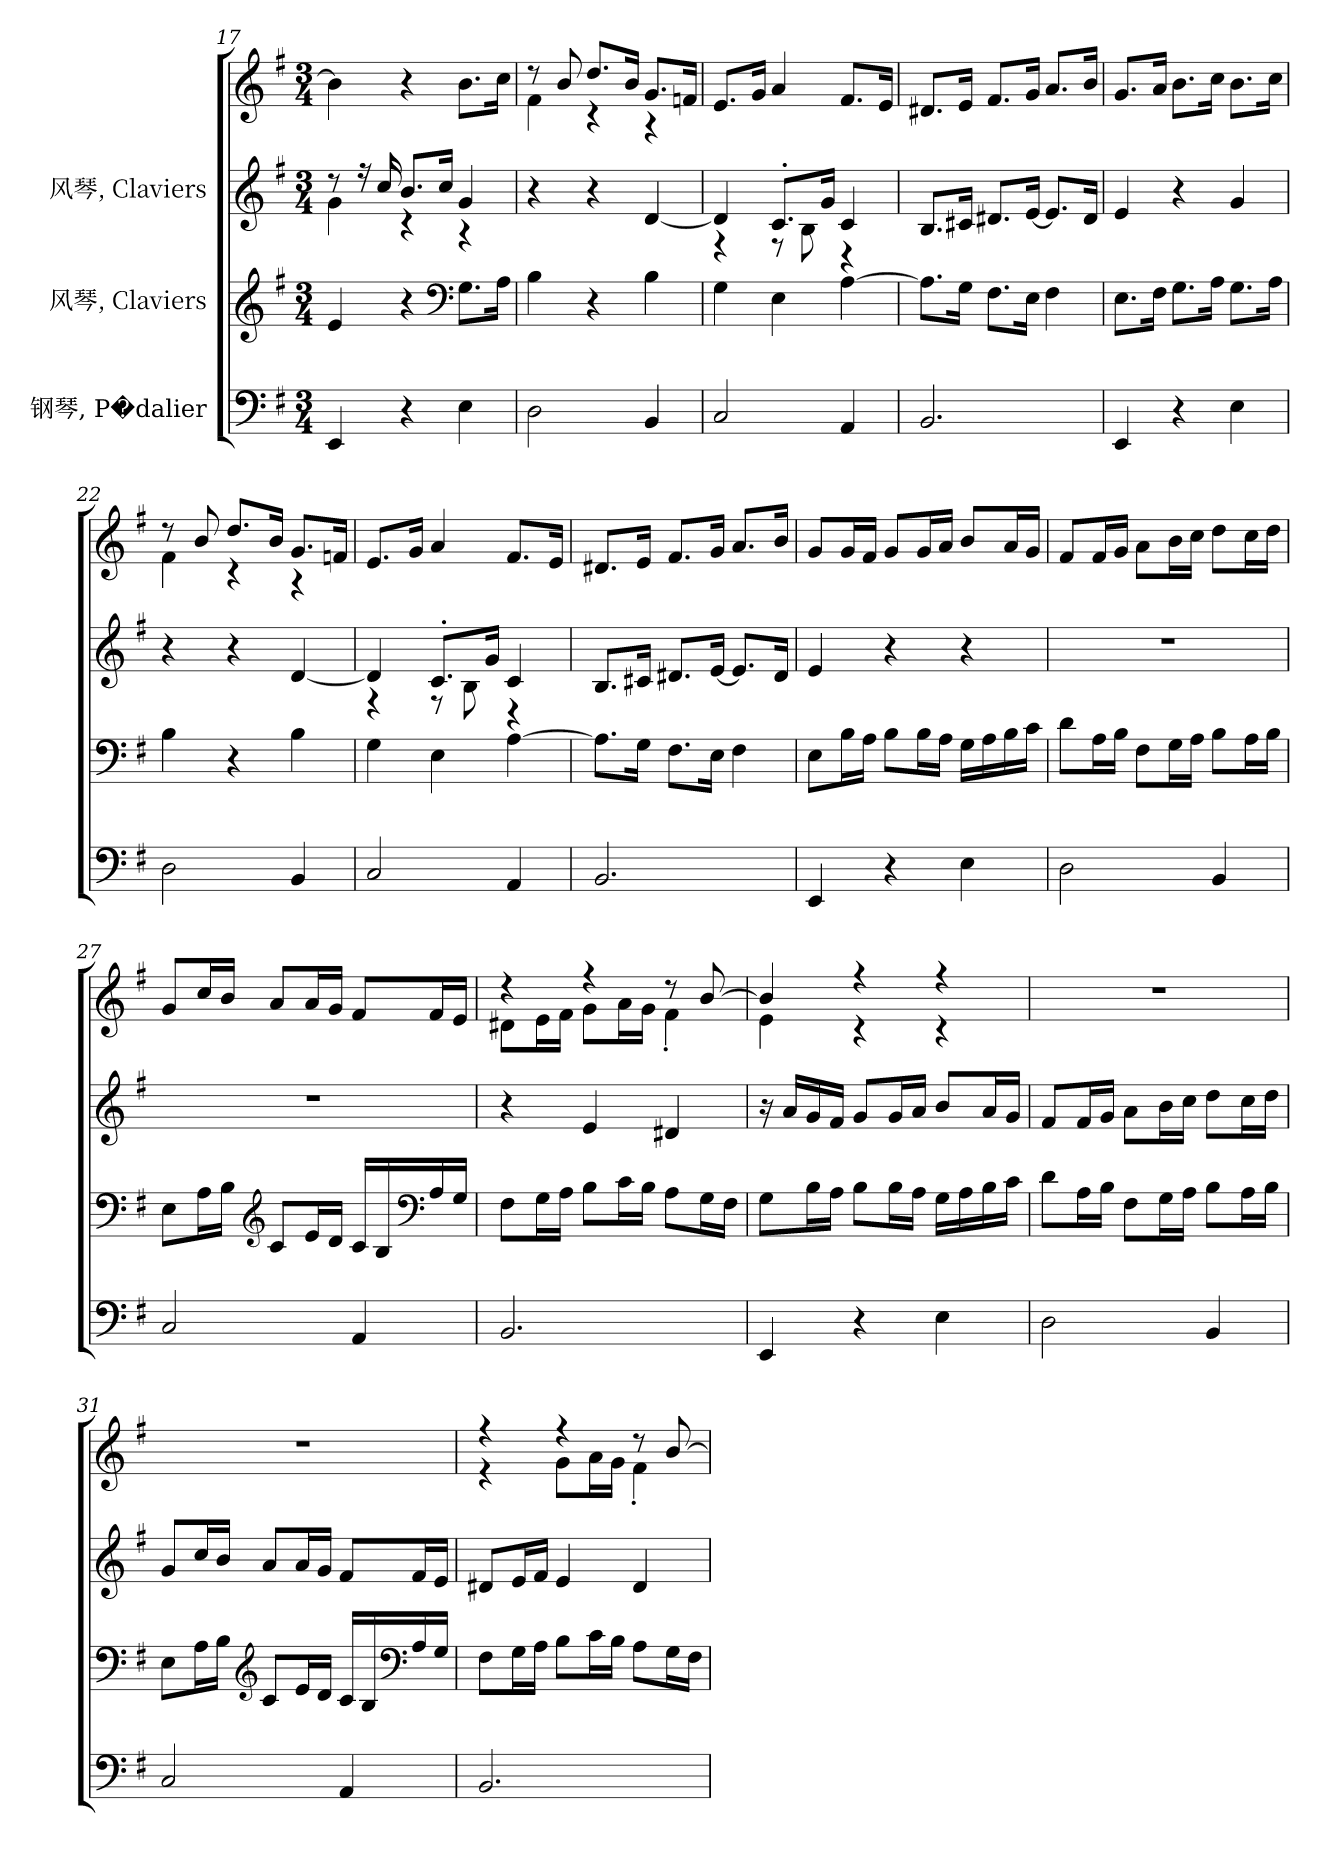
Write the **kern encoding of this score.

**kern	**kern	**kern	**kern
*part3	*part2	*part1	*part1
*staff4	*staff3	*staff2	*staff1
*I"钢琴, P�dalier	*I"风琴, Claviers	*I"风琴, Claviers	*
*clefF4	*clefG2	*clefG2	*clefG2
*k[f#]	*k[f#]	*k[f#]	*k[f#]
*M3/4	*M3/4	*M3/4	*M3/4
=17	=17	=17	=17
*	*	*^	*
4EE/	4e/	8r	4g\	4b\]
.	.	16r	.	.
.	.	16cc/	.	.
4r	4r	8.b/L	4r	4r
.	.	16cc/Jk	.	.
*	*clefF4	*	*	*
4E\	8.G\L	4g/	4r	8.b\L
.	16A\Jk	.	.	16cc\Jk
*	*	*v	*v	*
=18	=18	=18	=18
*	*	*	*^
2D\	4B\	4r	8r	4f#\
.	.	.	8b/	.
.	4r	4r	8.dd/L	4r
.	.	.	16b/Jk	.
4BB/	4B\	[4d/	8.g/L	4r
.	.	.	16fn/Jk	.
*	*	*	*v	*v
!!LO:LB:g=z
=19	=19	=19	=19
*	*	*^	*
2C/	4G\	4d/]	4r	8.e/L
.	.	.	.	16g/Jk
.	4E\	8.c'/L	8r	4a/
.	.	.	8B\	.
.	.	16g/Jk	.	.
4AA/	[4A\	4c/	4r	8.f#/L
.	.	.	.	16e/Jk
*	*	*v	*v	*
=20	=20	=20	=20
2.BB/	8.A\L]	8.B/L	8.d#X/L
.	16G\Jk	16c#X/Jk	16e/Jk
.	8.F#\L	8.d#X/L	8.f#/L
.	16E\Jk	[16e/Jk	16g/Jk
.	4F#\	8.e/L]	8.a/L
.	.	16d#/Jk	16b/Jk
=21	=21	=21	=21
4EE/	8.E\L	4e/	8.g/L
.	16F#\Jk	.	16a/Jk
4r	8.G\L	4r	8.b\L
.	16A\Jk	.	16cc\Jk
4E\	8.G\L	4g/	8.b\L
.	16A\Jk	.	16cc\Jk
=22	=22	=22	=22
*	*	*	*^
2D\	4B\	4r	8r	4f#\
.	.	.	8b/	.
.	4r	4r	8.dd/L	4r
.	.	.	16b/Jk	.
4BB/	4B\	[4d/	8.g/L	4r
.	.	.	16fn/Jk	.
*	*	*	*v	*v
!!LO:LB:g=z
=23	=23	=23	=23
*	*	*^	*
2C/	4G\	4d/]	4r	8.e/L
.	.	.	.	16g/Jk
.	4E\	8.c'/L	8r	4a/
.	.	.	8B\	.
.	.	16g/Jk	.	.
4AA/	[4A\	4c/	4r	8.f#/L
.	.	.	.	16e/Jk
*	*	*v	*v	*
=24	=24	=24	=24
2.BB/	8.A\L]	8.B/L	8.d#X/L
.	16G\Jk	16c#X/Jk	16e/Jk
.	8.F#\L	8.d#X/L	8.f#/L
.	16E\Jk	[16e/Jk	16g/Jk
.	4F#\	8.e/L]	8.a/L
.	.	16d#/Jk	16b/Jk
=25	=25	=25	=25
4EE/	8E\L	4e/	8g/L
.	16B\L	.	16g/L
.	16A\JJ	.	16f#/JJ
4r	8B\L	4r	8g/L
.	16B\L	.	16g/L
.	16A\JJ	.	16a/JJ
4E\	16G\LL	4r	8b/L
.	16A\	.	.
.	16B\	.	16a/L
.	16c\JJ	.	16g/JJ
=26	=26	=26	=26
2D\	8d\L	2.r	8f#/L
.	16A\L	.	16f#/L
.	16B\JJ	.	16g/JJ
.	8F#\L	.	8a\L
.	16G\L	.	16b\L
.	16A\JJ	.	16cc\JJ
4BB/	8B\L	.	8dd\L
.	16A\L	.	16cc\L
.	16B\JJ	.	16dd\JJ
!!LO:PB:g=z
=27	=27	=27	=27
2C/	8E\L	2.r	8g/L
.	16A\L	.	16cc/L
.	16B\JJ	.	16b/JJ
*	*clefG2	*	*
.	8c/L	.	8a/L
.	16e/L	.	16a/L
.	16d/JJ	.	16g/JJ
4AA/	16c/LL	.	8f#/L
.	16B/	.	.
*	*clefF4	*	*
.	16A/	.	16f#/L
.	16G/JJ	.	16e/JJ
=28	=28	=28	=28
*	*	*	*^
2.BB/	8F#\L	4r	4r	8d#X\L
.	16G\L	.	.	16e\L
.	16A\JJ	.	.	16f#\JJ
.	8B\L	4e/	4r	8g\L
.	16c\L	.	.	16a\L
.	16B\JJ	.	.	16g\JJ
.	8A\L	4d#X/	8r	4f#'\
.	16G\L	.	[8b/	.
.	16F#\JJ	.	.	.
=29	=29	=29	=29	=29
4EE/	8G\L	16r	4b/]	4e\
.	.	16a/LL	.	.
.	16B\L	16g/	.	.
.	16A\JJ	16f#/JJ	.	.
4r	8B\L	8g/L	4r	4r
.	16B\L	16g/L	.	.
.	16A\JJ	16a/JJ	.	.
4E\	16G\LL	8b/L	4r	4r
.	16A\	.	.	.
.	16B\	16a/L	.	.
.	16c\JJ	16g/JJ	.	.
*	*	*	*v	*v
!!LO:LB:g=z
=30	=30	=30	=30
2D\	8d\L	8f#/L	2.r
.	16A\L	16f#/L	.
.	16B\JJ	16g/JJ	.
.	8F#\L	8a\L	.
.	16G\L	16b\L	.
.	16A\JJ	16cc\JJ	.
4BB/	8B\L	8dd\L	.
.	16A\L	16cc\L	.
.	16B\JJ	16dd\JJ	.
=31	=31	=31	=31
2C/	8E\L	8g/L	2.r
.	16A\L	16cc/L	.
.	16B\JJ	16b/JJ	.
*	*clefG2	*	*
.	8c/L	8a/L	.
.	16e/L	16a/L	.
.	16d/JJ	16g/JJ	.
4AA/	16c/LL	8f#/L	.
.	16B/	.	.
*	*clefF4	*	*
.	16A/	16f#/L	.
.	16G/JJ	16e/JJ	.
=32	=32	=32	=32
*	*	*	*^
2.BB/	8F#\L	8d#X/L	4r	4r
.	16G\L	16e/L	.	.
.	16A\JJ	16f#/JJ	.	.
.	8B\L	4e/	4r	8g\L
.	16c\L	.	.	16a\L
.	16B\JJ	.	.	16g\JJ
.	8A\L	4d#/	8r	4f#'\
.	16G\L	.	[8b/	.
.	16F#\JJ	.	.	.
*	*	*	*v	*v
=	=	=	=
*-	*-	*-	*-
